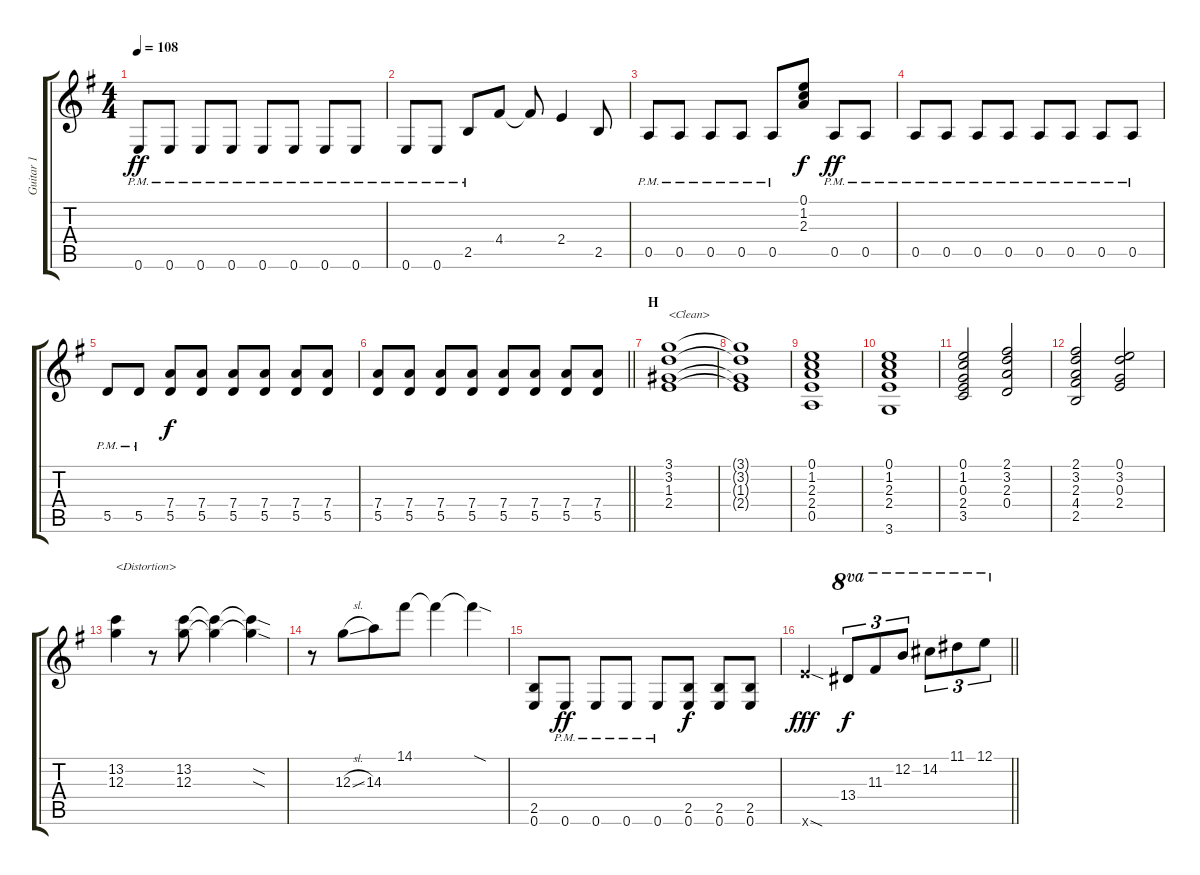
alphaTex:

\track ("Guitar 1" "Guitar 1") {instrument distortionguitar}
\staff {score tabs}
\tuning (E4 B3 G3 D3 A2 E2) {hide}
\ts (4 4)
\tempo 108
\clef g2
\ks g
0.6{pm}.8{dy ff} 0.6{pm}.8 0.6{pm}.8 0.6{pm}.8 0.6{pm}.8 0.6{pm}.8 0.6{pm}.8 0.6{pm}.8 |
0.6{pm}.8 0.6{pm}.8 2.5{pm}.8 4.4.8 4.4{t}.8 2.4.4 2.5.8 |
0.5{pm}.8 0.5{pm}.8 0.5{pm}.8 0.5{pm}.8 0.5{pm}.8 (0.1 1.2 2.3).8{dy f} 0.5{pm}.8{dy ff} 0.5{pm}.8 |
0.5{pm}.8 0.5{pm}.8 0.5{pm}.8 0.5{pm}.8 0.5{pm}.8 0.5{pm}.8 0.5{pm}.8 0.5{pm}.8 |
5.5{pm}.8 5.5{pm}.8 (7.4 5.5).8{dy f} (7.4 5.5).8 (7.4 5.5).8 (7.4 5.5).8 (7.4 5.5).8 (7.4 5.5).8 |
\barLineRight lightlight
(7.4 5.5).8 (7.4 5.5).8 (7.4 5.5).8 (7.4 5.5).8 (7.4 5.5).8 (7.4 5.5).8 (7.4 5.5).8 (7.4 5.5).8 |
\section ("" "H")
(3.1 3.2 1.3 2.4).1{txt "<Clean>" instrument electricguitarclean} |
(3.1{t} 3.2{t} 1.3{t} 2.4{t}).1 |
(0.1 1.2 2.3 2.4 0.5).1 |
(0.1 1.2 2.3 2.4 3.6).1 |
(0.1 1.2 0.3 2.4 3.5).2 (2.1 3.2 2.3 0.4).2 |
(2.1 3.2 2.3 4.4 2.5).2 (0.1 3.2 0.3 2.4).2 |
(13.2 12.3).4{txt "<Distortion>" instrument distortionguitar} r.8 (13.2 12.3).8 (13.2{t} 12.3{t}).4 (13.2{sod t} 12.3{sod t}).4 |
r.8 12.3{sl}.8{beam merge} 14.3.8 14.1.8 14.1{t}.4 14.1{sod t}.4 |
(2.5 0.6).8 0.6{pm}.8{dy ff} 0.6{pm}.8 0.6{pm}.8 0.6{pm}.8 (2.5 0.6).8{dy f} (2.5 0.6).8 (2.5 0.6).8 |
\barLineRight lightlight
12.6{sod x}.2{dy fff volume 11 balance 8 instrument overdrivenguitar} 13.4.8{tu (3 2) ot 8va dy f} 11.3.8{tu (3 2) ot 8va} 12.2.8{tu (3 2) ot 8va} 14.2.8{tu (3 2) ot 8va} 11.1.8{tu (3 2) ot 8va} 12.1.8{tu (3 2) ot 8va}
